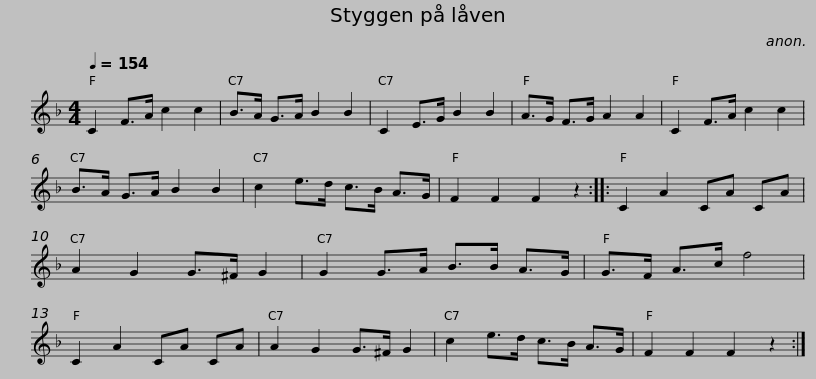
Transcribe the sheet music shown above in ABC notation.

X:1
L:1/8
Q:1/4=154
M:4/4
I:linebreak $
K:F
V:1 treble
V:1
 C2 F>A c2 c2 | B>A G>A B2 B2 | C2 E>G B2 B2 | A>G F>G A2 A2 | C2 F>A c2 c2 | %5
 B>A G>A B2 B2 |$ c2 e>d c>B A>G | F2 F2 F2 z2 :: C2 A2 CA CA | A2 G2 G>^F G2 | %10
 G2 G>A B>B A>G | G>F A>c f4 |$ C2 A2 CA CA | A2 G2 G>^F G2 | c2 e>d c>B A>G | %15
 F2 F2 F2 z2 :| %16
